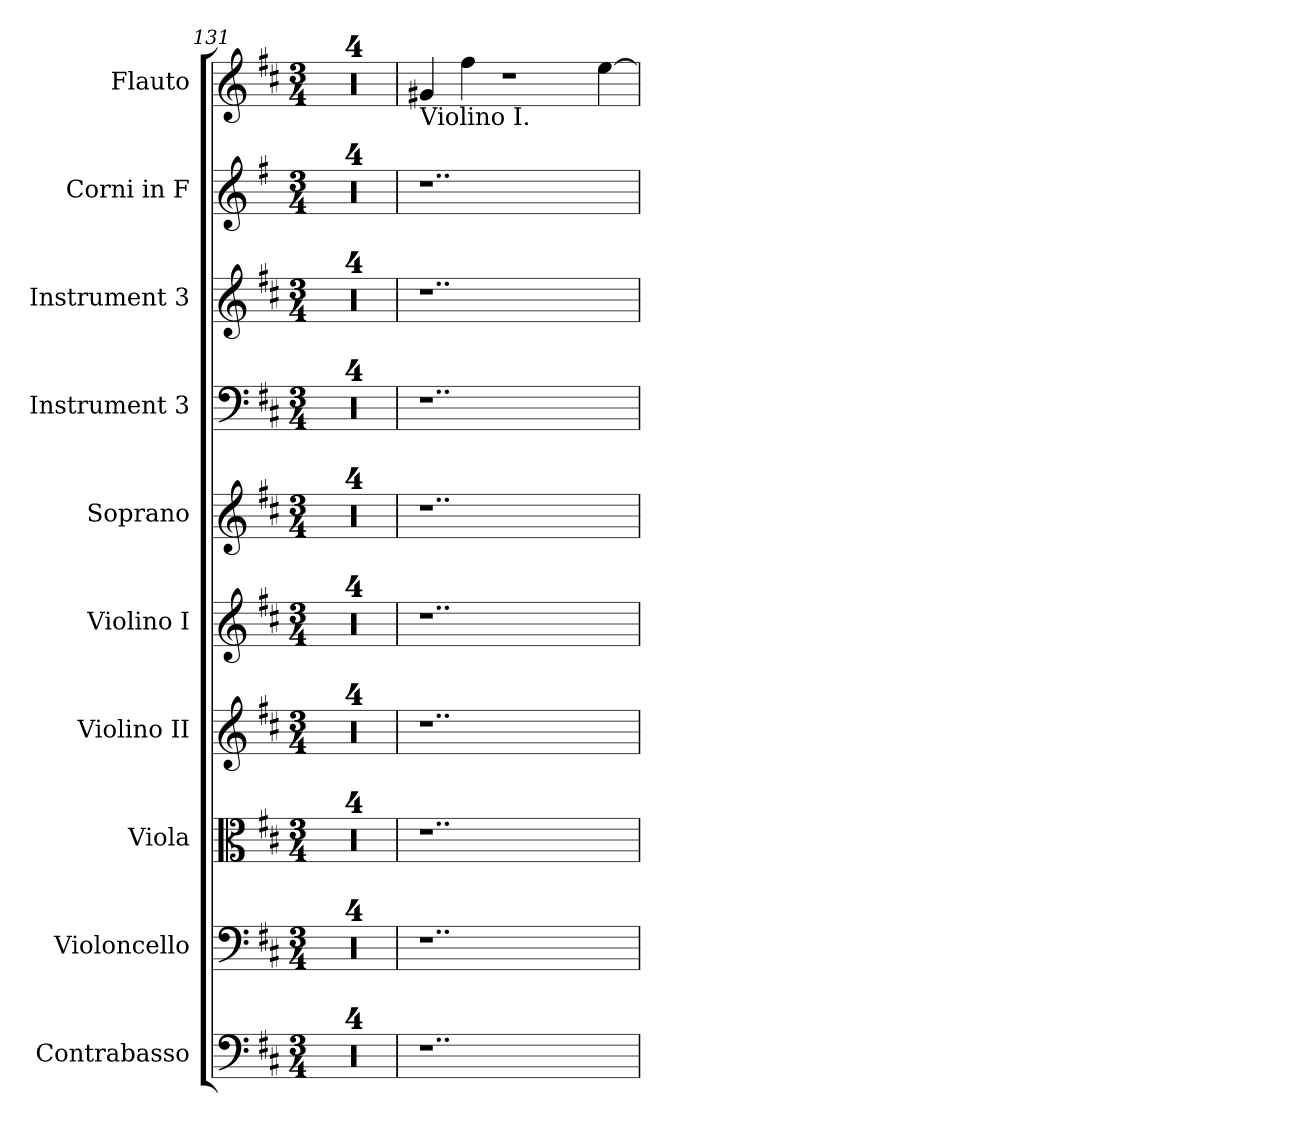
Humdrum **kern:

**kern	**kern	**kern	**kern	**kern	**kern	**kern	**kern	**kern	**kern
*part10	*part9	*part8	*part7	*part6	*part5	*part4	*part3	*part2	*part1
*staff10	*staff9	*staff8	*staff7	*staff6	*staff5	*staff4	*staff3	*staff2	*staff1
*I"Contrabasso	*I"Violoncello	*I"Viola	*I"Violino II	*I"Violino I	*I"Soprano	*I"Instrument 3	*I"Instrument 3	*I"Corni in F	*I"Flauto
*I'Cb.	*I'Vc.	*I'Vla.	*I'Vln. II	*I'Vln. I	*I'S	*	*	*I'Cor.	*I'Fl.
*clefF4	*clefF4	*clefC3	*clefG2	*clefG2	*clefG2	*clefF4	*clefG2	*clefG2	*clefG2
*ITrd1c2	*ITrd1c2	*ITrd1c2	*ITrd1c2	*ITrd1c2	*ITrd1c2	*ITrd1c2	*ITrd1c2	*ITrd4c7	*ITrd1c2
*k[]	*k[]	*k[]	*k[]	*k[]	*k[]	*k[]	*k[]	*k[]	*k[]
*C:	*C:	*C:	*C:	*C:	*C:	*C:	*C:	*C:	*C:
*M3/4	*M3/4	*M3/4	*M3/4	*M3/4	*M3/4	*M3/4	*M3/4	*M3/4	*M3/4
=131	=131	=131	=131	=131	=131	=131	=131	=131	=131
2.r	2.r	2.r	2.r	2.r	2.r	2.r	2.r	2.r	2.r
=132	=132	=132	=132	=132	=132	=132	=132	=132	=132
2.r	2.r	2.r	2.r	2.r	2.r	2.r	2.r	2.r	2.r
=133	=133	=133	=133	=133	=133	=133	=133	=133	=133
2.r	2.r	2.r	2.r	2.r	2.r	2.r	2.r	2.r	2.r
=134	=134	=134	=134	=134	=134	=134	=134	=134	=134
2.r	2.r	2.r	2.r	2.r	2.r	2.r	2.r	2.r	2.r
=135	=135	=135	=135	=135	=135	=135	=135	=135	=135
!	!	!	!	!	!	!	!	!	!LO:TX:b:t=Violino I.
1..r	1..r	1..r	1..r	1..r	1..r	1..r	1..r	1..r	4f#X/
.	.	.	.	.	.	.	.	.	4ee\
.	.	.	.	.	.	.	.	.	1r
.	.	.	.	.	.	.	.	.	[>4dd\
=	=	=	=	=	=	=	=	=	=
*-	*-	*-	*-	*-	*-	*-	*-	*-	*-
